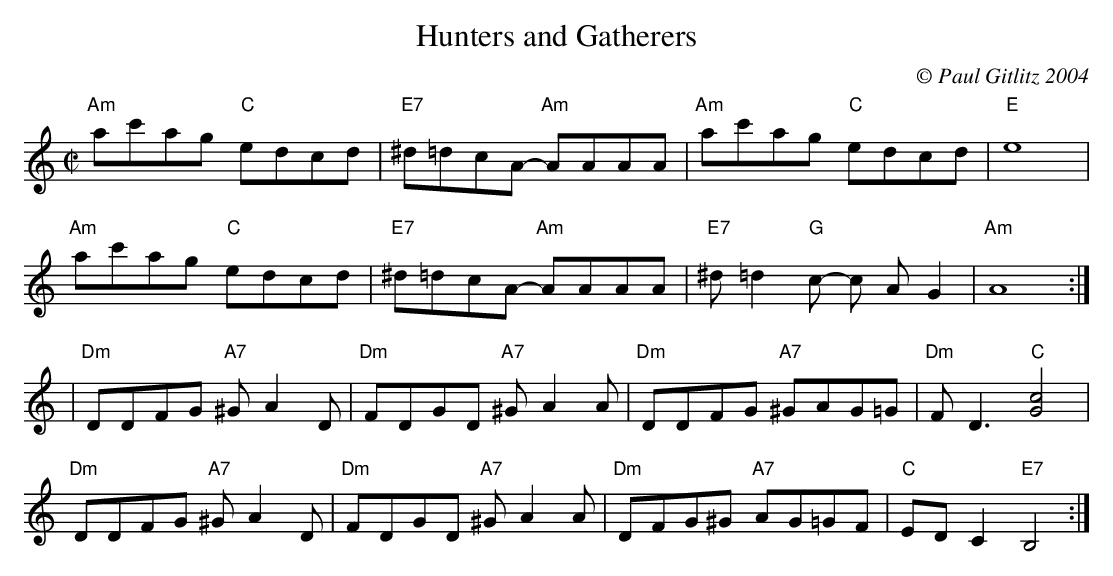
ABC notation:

X:1
T:Hunters and Gatherers
M:C|
L:1/8
C:© Paul Gitlitz 2004
K:Am
"Am"ac'ag "C"edcd|"E7"^d=dcA- "Am" AAAA|"Am"ac'ag "C"edcd|"E"e8|!
"Am"ac'ag "C"edcd|"E7"^d=dcA- "Am"AAAA|"E7"^d=d2"G"c- c AG2|"Am"A8:|!
|"Dm" DDFG "A7"^GA2D|"Dm"FDGD "A7"^GA2A|"Dm" DDFG "A7"^GAG=G|"Dm"FD3 "C"[G4c4]|!
"Dm" DDFG "A7"^GA2D|"Dm"FDGD "A7"^GA2A|"Dm" DFG^G "A7" AG=GF|"C"EDC2 "E7"B,4:|]
